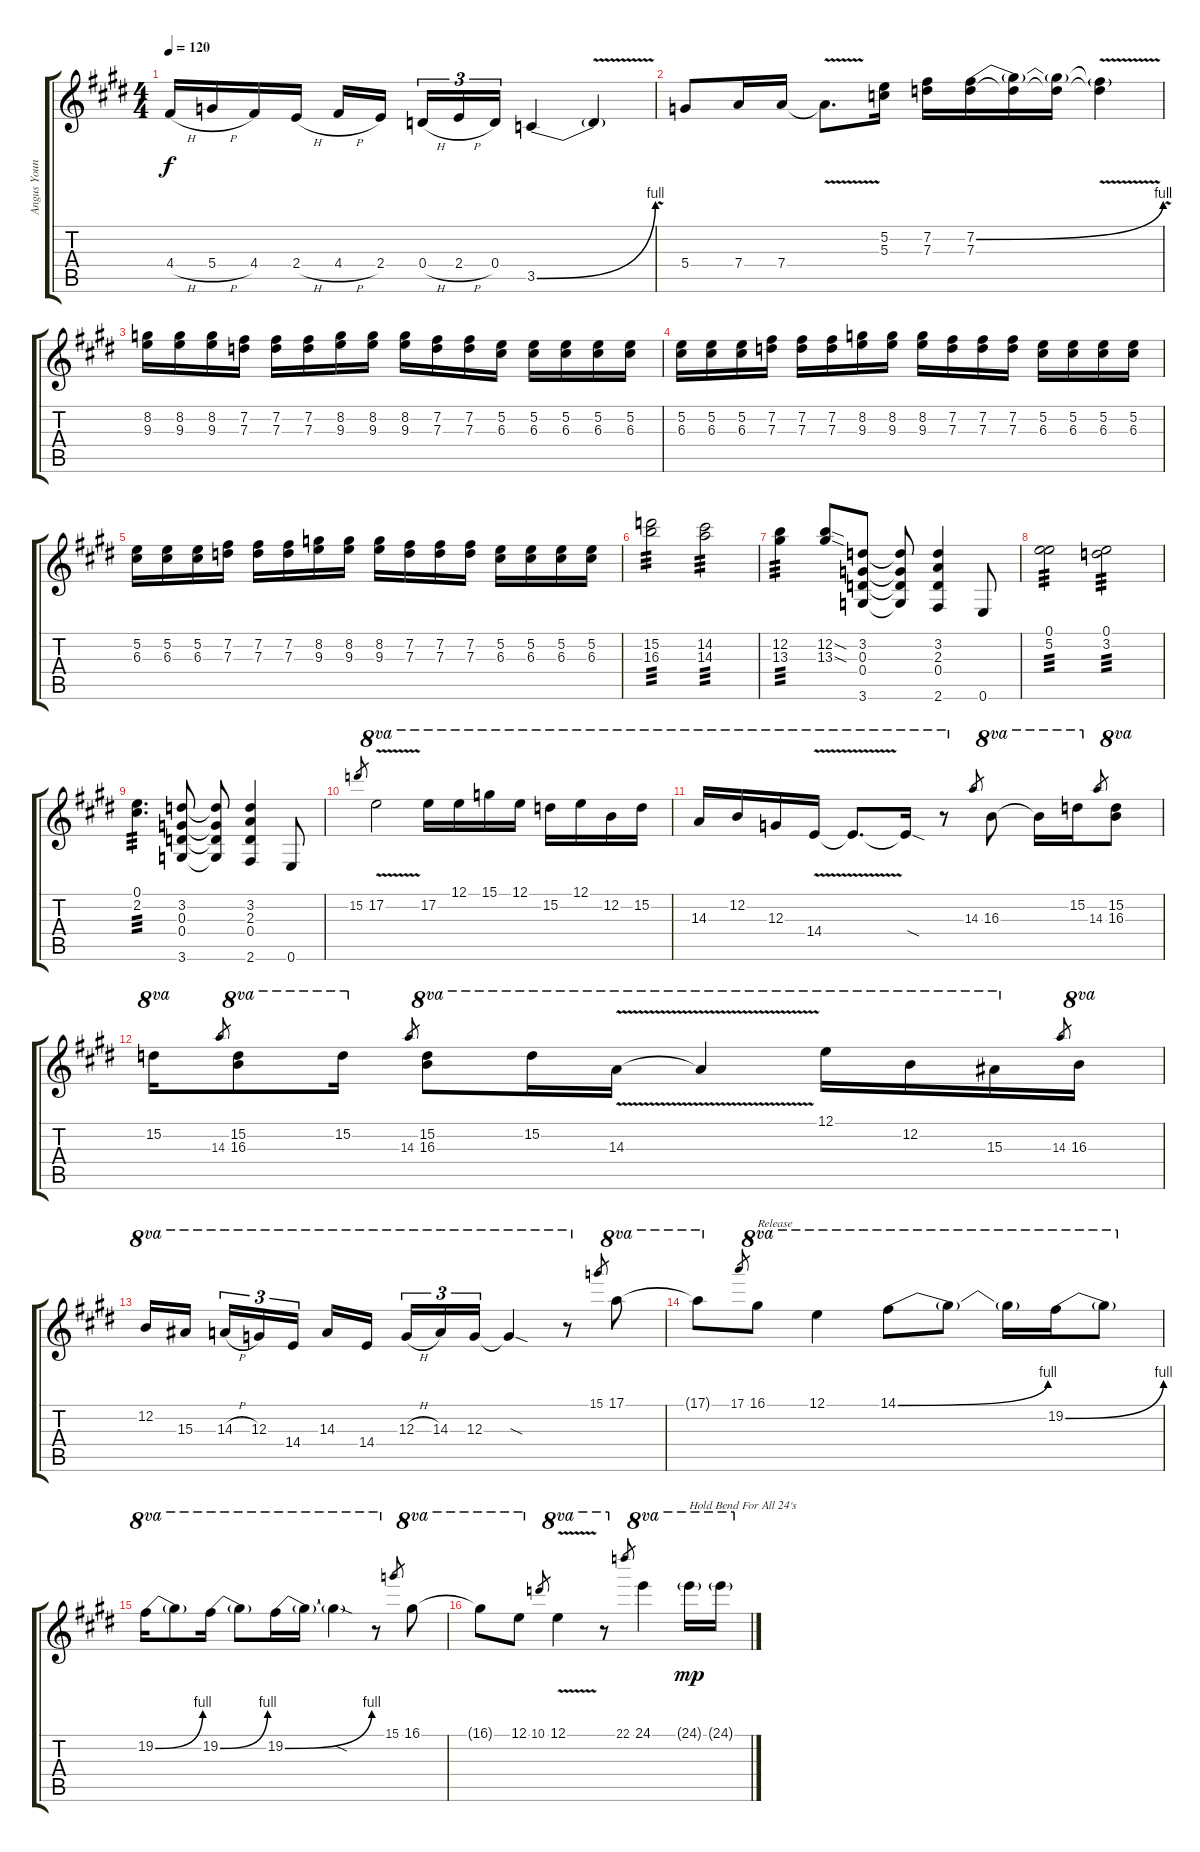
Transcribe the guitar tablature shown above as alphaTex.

\track ("Angus Young (Lead Guitar)" "Angus Youn") {instrument overdrivenguitar}
\staff {score tabs}
\tuning (E4 B3 G3 D3 A2 E2) {hide}
\ts (4 4)
\tempo 120
\clef g2
\ks e
4.4{h}.16{dy f} 5.4{h}.16 4.4.16 2.4{h}.16 4.4{h}.16 2.4.16{beam splitsecondary} 0.4{h}.16{tu (3 2)} 2.4{h}.16{tu (3 2)} 0.4.16{tu (3 2)} 3.5{be (bend 0 0 60 4)}.4 3.5{v t}.4 |
5.4.8 7.4.16 7.4.16 7.4{v t}.8{d} (5.2 5.3).16 (7.2 7.3).16 (7.2{be (bend 0 0 60 4)} 7.3).16 (7.2{t} 7.3{t}).16 (7.2{t} 7.3{t}).16 (7.2{v t} 7.3{v t}).4 |
(8.2 9.3).16 (8.2 9.3).16 (8.2 9.3).16 (7.2 7.3).16 (7.2 7.3).16 (7.2 7.3).16 (8.2 9.3).16 (8.2 9.3).16 (8.2 9.3).16 (7.2 7.3).16 (7.2 7.3).16 (5.2 6.3).16 (5.2 6.3).16 (5.2 6.3).16 (5.2 6.3).16 (5.2 6.3).16 |
(5.2 6.3).16 (5.2 6.3).16 (5.2 6.3).16 (7.2 7.3).16 (7.2 7.3).16 (7.2 7.3).16 (8.2 9.3).16 (8.2 9.3).16 (8.2 9.3).16 (7.2 7.3).16 (7.2 7.3).16 (7.2 7.3).16 (5.2 6.3).16 (5.2 6.3).16 (5.2 6.3).16 (5.2 6.3).16 |
(5.2 6.3).16 (5.2 6.3).16 (5.2 6.3).16 (7.2 7.3).16 (7.2 7.3).16 (7.2 7.3).16 (8.2 9.3).16 (8.2 9.3).16 (8.2 9.3).16 (7.2 7.3).16 (7.2 7.3).16 (7.2 7.3).16 (5.2 6.3).16 (5.2 6.3).16 (5.2 6.3).16 (5.2 6.3).16 |
(15.2 16.3).2{tp 3} (14.2 14.3).2{tp 3} |
(12.2 13.3).4{tp 3} (12.2{sod} 13.3{sod}).8 (3.2 0.3 0.4 3.6).8 (3.2{t} 0.3{t} 0.4{t} 3.6{t}).8 (3.2 2.3 0.4 2.6).4 0.6.8 |
(0.1 5.2).2{tp 3} (0.1 3.2).2{tp 3} |
(0.1 2.2).4{d tp 3} (3.2 0.3 0.4 3.6).8 (3.2{t} 0.3{t} 0.4{t} 3.6{t}).8 (3.2 2.3 0.4 2.6).4 0.6.8 |
15.2.8{gr} 17.2{v}.2{ot 8va} 17.2.16{ot 8va} 12.1.16{ot 8va} 15.1.16{ot 8va} 12.1.16{ot 8va} 15.2.16{ot 8va} 12.1.16{ot 8va} 12.2.16{ot 8va} 15.2.16{ot 8va} |
14.3.16{ot 8va} 12.2.16{ot 8va} 12.3.16{ot 8va} 14.4{v}.16{ot 8va} 14.4{t}.8{d ot 8va} 14.4{sod t}.16{ot 8va} r.8{ot 8va} 14.3.8{gr} 16.3.8{ot 8va} 16.3{t}.16{ot 8va} 15.2.16{ot 8va} 14.3.8{gr} (15.2 16.3).8{ot 8va} |
15.2.16{ot 8va} 14.3.8{gr} (15.2 16.3).8{ot 8va} 15.2.16{ot 8va} 14.3.8{gr} (15.2 16.3).8{ot 8va} 15.2.16{ot 8va} 14.3{v}.16{ot 8va} 14.3{t}.4{ot 8va} 12.1.16{ot 8va} 12.2.16{ot 8va} 15.3.16{ot 8va} 14.3.8{gr} 16.3.16{ot 8va} |
12.2.16{ot 8va} 15.3.16{ot 8va beam splitsecondary} 14.3{h}.16{tu (3 2) ot 8va} 12.3.16{tu (3 2) ot 8va} 14.4.16{tu (3 2) ot 8va} 14.3.16{ot 8va} 14.4.16{ot 8va beam splitsecondary} 12.3{h}.16{tu (3 2) ot 8va} 14.3.16{tu (3 2) ot 8va} 12.3.16{tu (3 2) ot 8va} 12.3{sod t}.4{ot 8va} r.8{ot 8va} 15.1.8{gr} 17.1.8{ot 8va} |
17.1{t}.8{ot 8va} 17.1.8{gr} 16.1.8{ot 8va txt "Release"} 12.1.4{ot 8va} 14.1{be (bend 0 0 60 4)}.8{ot 8va} 14.1{t}.8{ot 8va} 14.1{t}.16{ot 8va} 19.2{be (bend 0 0 60 4)}.16{ot 8va} 19.2{t}.8{ot 8va} |
19.2{be (bend 0 0 60 4)}.16{ot 8va} 19.2{t}.8{ot 8va} 19.2{be (bend 0 0 60 4)}.16{ot 8va} 19.2{t}.8{ot 8va} 19.2{be (bend 0 0 60 4)}.16{ot 8va} 19.2{t}.16{ot 8va} 19.2{sod t}.4{ot 8va} r.8{ot 8va} 15.1.8{gr} 16.1.8{ot 8va} |
16.1{t}.8{ot 8va} 12.1.8{ot 8va} 10.1.8{gr} 12.1{v}.4{ot 8va} r.8{ot 8va} 22.1.8{gr} 24.1.4{ot 8va} 24.1{g}.16{ot 8va txt "Hold Bend For All 24's" dy mp} 24.1{g}.16{ot 8va}
